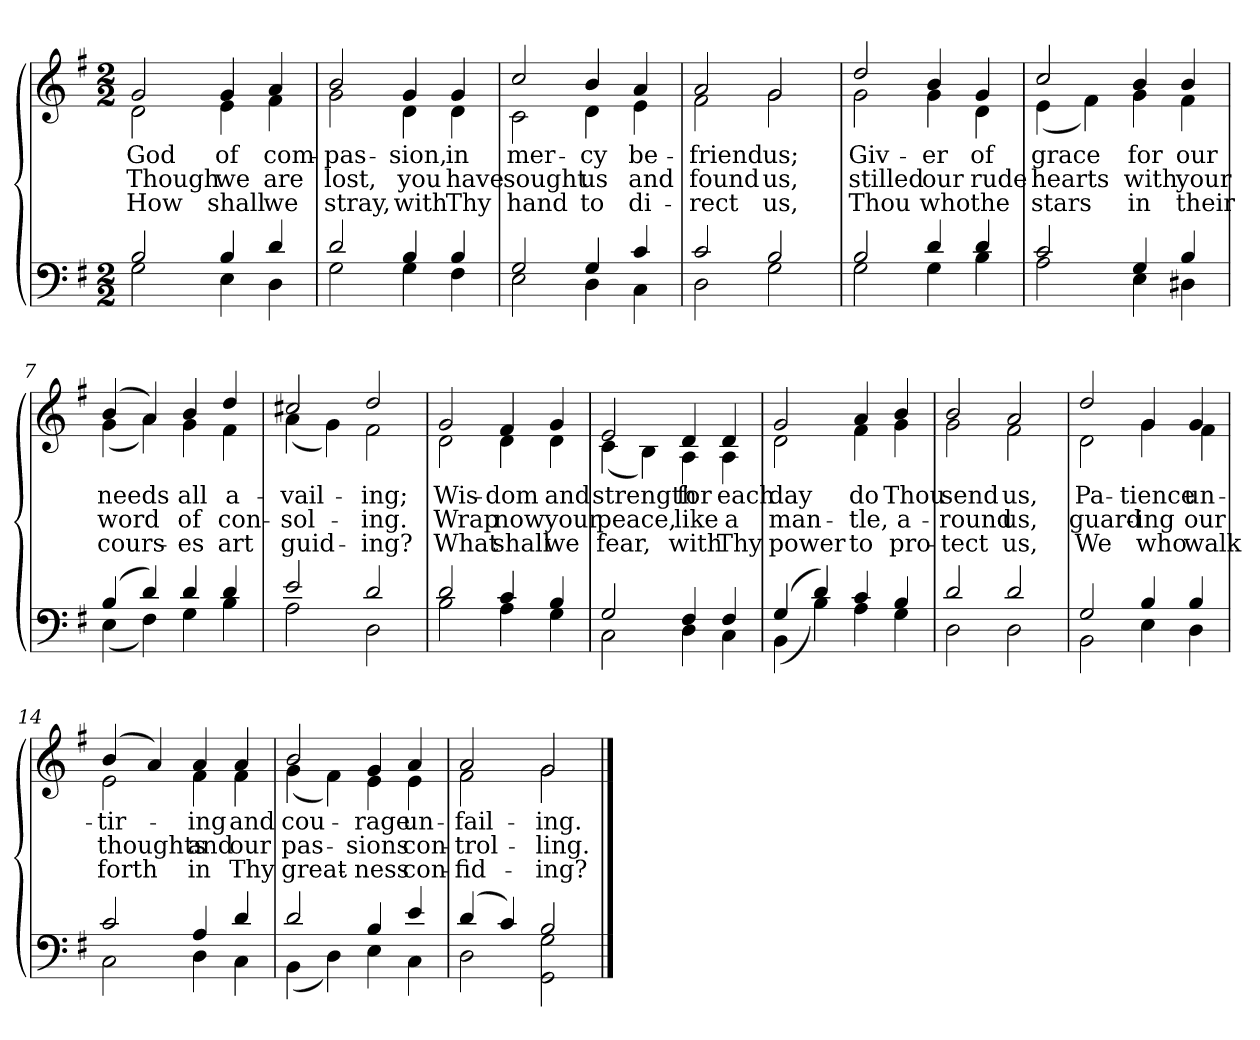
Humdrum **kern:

**kern	**kern	**text	**text	**text
*part2	*part1	*part1	*part1	*part1
*staff2	*staff1	*staff1	*staff1	*staff1
*clefF4	*clefG2	*	*	*
*k[f#]	*k[f#]	*	*	*
*M2/2	*M2/2	*	*	*
=1	=1	=1	=1	=1
*^	*	*	*	*
!	!	!LO:TX:b:i:t=Verse	!	!	!
!	!	!	!LO:LY:b	!LO:LY:b	!LO:LY:b
*	*	*^	*	*	*
2B/	2G\	2g/	2d\	God	Though	How
!	!	!	!	!LO:LY:b	!LO:LY:b	!LO:LY:b
4B/	4E\	4g/	4e\	of	we	shall
!	!	!	!	!LO:LY:b	!LO:LY:b	!LO:LY:b
4d/	4D\	4a/	4f#\	com-	are	we
=2	=2	=2	=2	=2	=2	=2
!	!	!	!	!LO:LY:b	!LO:LY:b	!LO:LY:b
2d/	2G\	2b/	2g\	-pas-	lost,	stray,
!	!	!	!	!LO:LY:b	!LO:LY:b	!LO:LY:b
4B/	4G\	4g/	4d\	-sion,	you	with
!	!	!	!	!LO:LY:b	!LO:LY:b	!LO:LY:b
4B/	4F#\	4g/	4d\	in	have	Thy
=3	=3	=3	=3	=3	=3	=3
!	!	!	!	!LO:LY:b	!LO:LY:b	!LO:LY:b
2G/	2E\	2cc/	2c\	mer-	sought	hand
!	!	!	!	!LO:LY:b	!LO:LY:b	!LO:LY:b
4G/	4D\	4b/	4d\	-cy	us	to
!	!	!	!	!LO:LY:b	!LO:LY:b	!LO:LY:b
4c/	4C\	4a/	4e\	be-	and	di-
=4	=4	=4	=4	=4	=4	=4
!	!	!	!	!LO:LY:b	!LO:LY:b	!LO:LY:b
2c/	2D\	2a/	2f#\	-friend	found	-rect
!	!	!	!	!LO:LY:b	!LO:LY:b	!LO:LY:b
2B/	2G\	2g/	2g\	us;	us,	us,
!!LO:LB:g=z	!!
=5	=5	=5	=5	=5	=5	=5
!	!	!	!	!LO:LY:b	!LO:LY:b	!LO:LY:b
2B/	2G\	2dd/	2g\	Giv-	stilled	Thou
!	!	!	!	!LO:LY:b	!LO:LY:b	!LO:LY:b
4d/	4G\	4b/	4g\	-er	our	who
!	!	!	!	!LO:LY:b	!LO:LY:b	!LO:LY:b
4d/	4B\	4g/	4d\	of	rude	the
=6	=6	=6	=6	=6	=6	=6
!	!	!	!	!LO:LY:b	!LO:LY:b	!LO:LY:b
2c/	2A\	2cc/	(<4e\	grace	hearts	stars
.	.	.	4f#\)	.	.	.
!	!	!	!	!LO:LY:b	!LO:LY:b	!LO:LY:b
4G/	4E\	4b/	4g\	for	with	in
!	!	!	!	!LO:LY:b	!LO:LY:b	!LO:LY:b
4B/	4D#X\	4b/	4f#\	our	your	their
=7	=7	=7	=7	=7	=7	=7
!	!	!	!	!LO:LY:b	!LO:LY:b	!LO:LY:b
(>4B/	(<4E\	(>4b/	(<4g\	needs	word	cours-
4d/)	4F#\)	4a/)	4a\)	.	.	.
!	!	!	!	!LO:LY:b	!LO:LY:b	!LO:LY:b
4d/	4G\	4b/	4g\	all	of	-es
!	!	!	!	!LO:LY:b	!LO:LY:b	!LO:LY:b
4d/	4B\	4dd/	4f#\	a-	con-	art
=8	=8	=8	=8	=8	=8	=8
!	!	!	!	!LO:LY:b	!LO:LY:b	!LO:LY:b
2e/	2A\	2cc#X/	(<4a\	-vail-	-sol-	guid-
.	.	.	4g\)	.	.	.
!	!	!	!	!LO:LY:b	!LO:LY:b	!LO:LY:b
2d/	2D\	2dd/	2f#\	-ing;	-ing.	-ing?
!!LO:LB:g=z	!!
=9	=9	=9	=9	=9	=9	=9
!	!	!	!	!LO:LY:b	!LO:LY:b	!LO:LY:b
2d/	2B\	2g/	2d\	Wis-	Wrap	What
!	!	!	!	!LO:LY:b	!LO:LY:b	!LO:LY:b
4c/	4A\	4f#/	4d\	-dom	now	shall
!	!	!	!	!LO:LY:b	!LO:LY:b	!LO:LY:b
4B/	4G\	4g/	4d\	and	your	we
=10	=10	=10	=10	=10	=10	=10
!	!	!	!	!LO:LY:b	!LO:LY:b	!LO:LY:b
2G/	2C\	2e/	(<4c\	strength	peace,	fear,
.	.	.	4B\)	.	.	.
!	!	!	!	!LO:LY:b	!LO:LY:b	!LO:LY:b
4F#/	4D\	4d/	4A\	for	like	with
!	!	!	!	!LO:LY:b	!LO:LY:b	!LO:LY:b
4F#/	4C\	4d/	4A\	each	a	Thy
=11	=11	=11	=11	=11	=11	=11
!	!	!	!	!LO:LY:b	!LO:LY:b	!LO:LY:b
(>4G/	(<4BB\	2g/	2d\	day	man-	power
4d/)	4B\)	.	.	.	.	.
!	!	!	!	!LO:LY:b	!LO:LY:b	!LO:LY:b
4c/	4A\	4a/	4f#\	do	-tle,	to
!	!	!	!	!LO:LY:b	!LO:LY:b	!LO:LY:b
4B/	4G\	4b/	4g\	Thou	a-	pro-
=12	=12	=12	=12	=12	=12	=12
!	!	!	!	!LO:LY:b	!LO:LY:b	!LO:LY:b
2d/	2D\	2b/	2g\	send	-round	-tect
!	!	!	!	!LO:LY:b	!LO:LY:b	!LO:LY:b
2d/	2D\	2a/	2f#\	us,	us,	us,
!!LO:LB:g=z	!!
=13	=13	=13	=13	=13	=13	=13
!	!	!	!	!LO:LY:b	!LO:LY:b	!LO:LY:b
2G/	2BB\	2dd/	2d\	Pa-	guard-	We
!	!	!	!	!LO:LY:b	!LO:LY:b	!LO:LY:b
4B/	4E\	4g/	4g\	-tience	-ing	who
!	!	!	!	!LO:LY:b	!LO:LY:b	!LO:LY:b
4B/	4D\	4g/	4f#\	un-	our	walk
=14	=14	=14	=14	=14	=14	=14
!	!	!	!	!LO:LY:b	!LO:LY:b	!LO:LY:b
2c/	2C\	(>4b/	2e\	-tir-	thoughts	forth
.	.	4a/)	.	.	.	.
!	!	!	!	!LO:LY:b	!LO:LY:b	!LO:LY:b
4A/	4D\	4a/	4f#\	-ing	and	in
!	!	!	!	!LO:LY:b	!LO:LY:b	!LO:LY:b
4d/	4C\	4a/	4f#\	and	our	Thy
=15	=15	=15	=15	=15	=15	=15
!	!	!	!	!LO:LY:b	!LO:LY:b	!LO:LY:b
2d/	(<4BB\	2b/	(<4g\	cou-	pas-	great-
.	4D\)	.	4f#\)	.	.	.
!	!	!	!	!LO:LY:b	!LO:LY:b	!LO:LY:b
4B/	4E\	4g/	4e\	-rage	-sions	-ness
!	!	!	!	!LO:LY:b	!LO:LY:b	!LO:LY:b
4e/	4C\	4a/	4e\	un-	con-	con-
=16	=16	=16	=16	=16	=16	=16
!	!	!	!	!LO:LY:b	!LO:LY:b	!LO:LY:b
(>4d/	2D\	2a/	2f#\	-fail-	-trol-	-fid-
4c/)	.	.	.	.	.	.
!	!	!	!	!LO:LY:b	!LO:LY:b	!LO:LY:b
2B/	2GG\ 2G\	2g/	2g\	-ing.	-ling.	-ing?
*v	*v	*	*	*	*	*
*	*v	*v	*	*	*
==	==	==	==	==
*-	*-	*-	*-	*-
